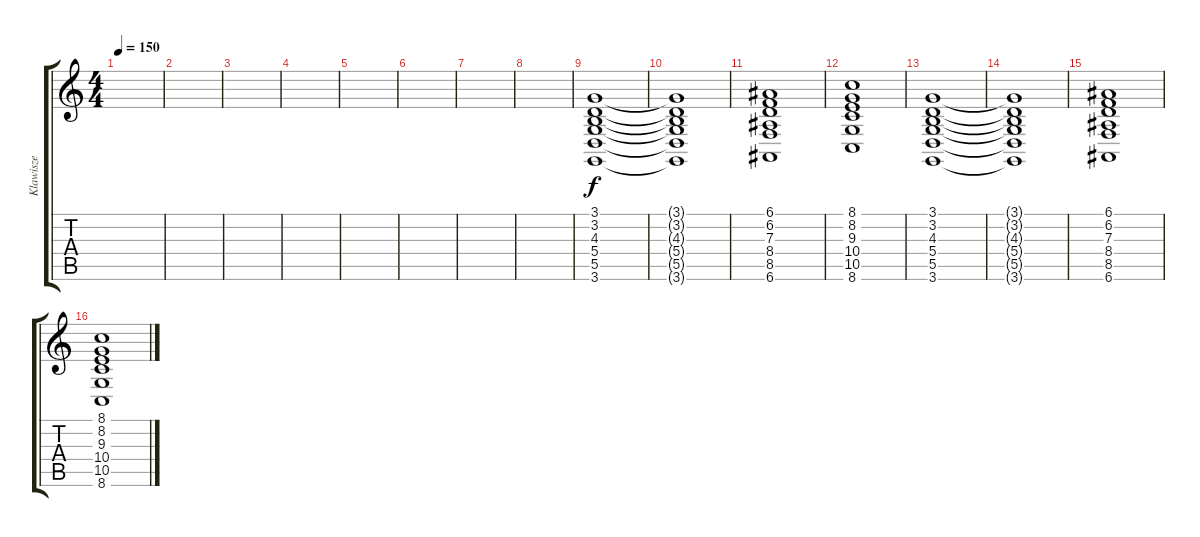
\track ("Klawisze" "Klawisze") {instrument lead1square}
\staff {score tabs}
\tuning (E4 B3 G3 D3 A2 E2) {hide}
\ts (4 4)
\tempo 150
\clef g2
\ks c
|
|
|
|
|
|
|
|
(3.1 3.2 4.3 5.4 5.5 3.6).1 |
(3.1{t} 3.2{t} 4.3{t} 5.4{t} 5.5{t} 3.6{t}).1 |
(6.1 6.2 7.3 8.4 8.5 6.6).1 |
(8.1 8.2 9.3 10.4 10.5 8.6).1 |
(3.1 3.2 4.3 5.4 5.5 3.6).1 |
(3.1{t} 3.2{t} 4.3{t} 5.4{t} 5.5{t} 3.6{t}).1 |
(6.1 6.2 7.3 8.4 8.5 6.6).1 |
(8.1 8.2 9.3 10.4 10.5 8.6).1
